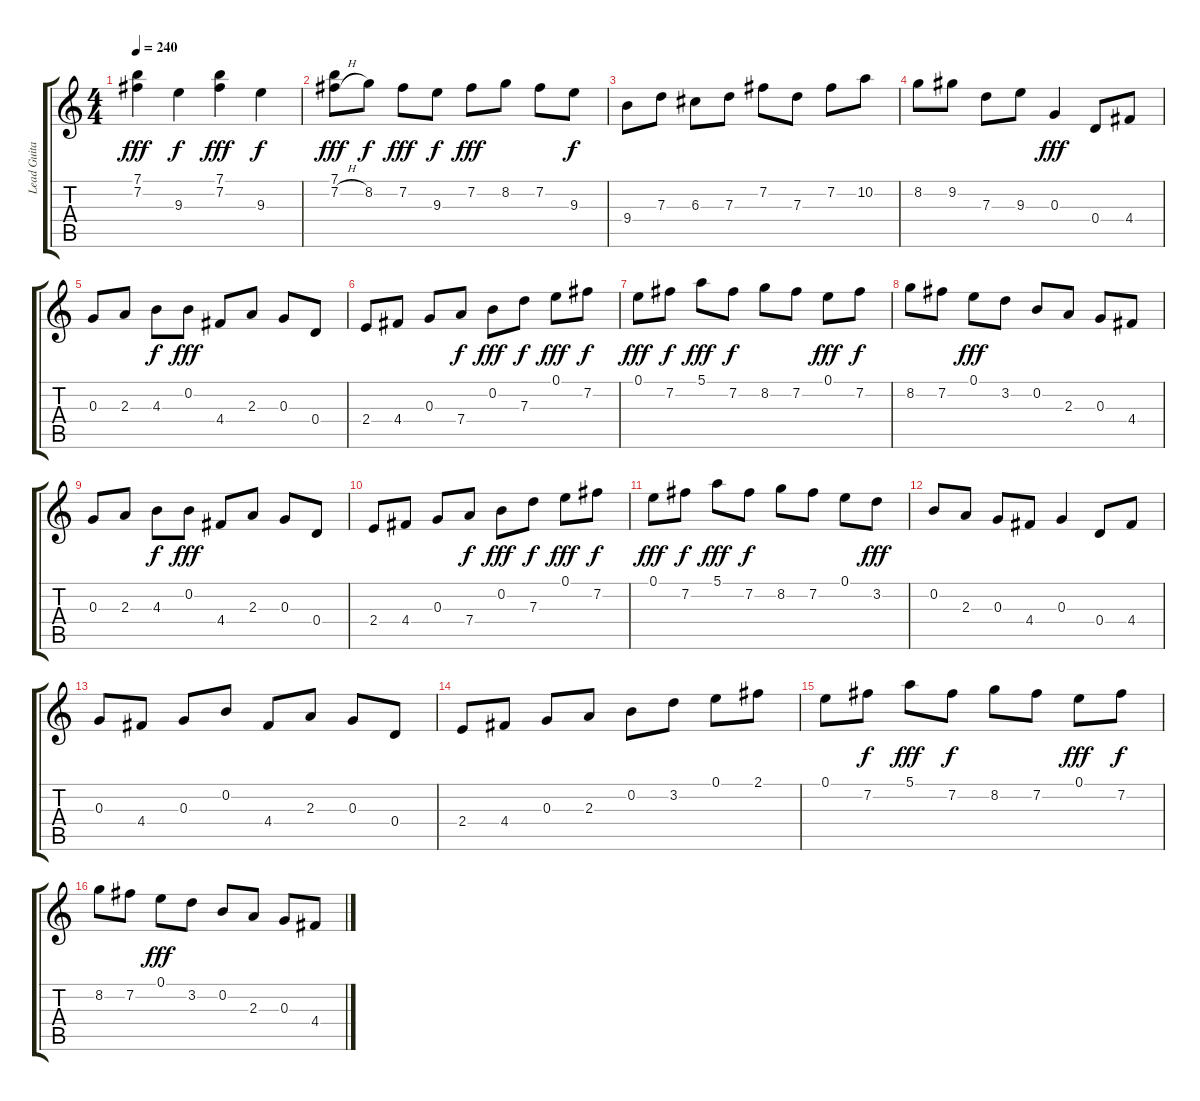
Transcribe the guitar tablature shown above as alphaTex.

\track ("Lead Guitar" "Lead Guita") {instrument acousticguitarsteel}
\staff {score tabs}
\tuning (E4 B3 G3 D3 A2 E2) {hide}
\ts (4 4)
\tempo 240
\clef g2
\ks c
(7.1 7.2).4{dy fff} 9.3.4{dy f} (7.1 7.2).4{dy fff} 9.3.4{dy f} |
(7.1 7.2{h}).8{dy fff} 8.2.8{dy f} 7.2.8{dy fff} 9.3.8{dy f} 7.2.8{dy fff} 8.2.8 7.2.8 9.3.8{dy f} |
9.4.8 7.3.8 6.3.8 7.3.8 7.2.8 7.3.8 7.2.8 10.2.8 |
8.2.8 9.2.8 7.3.8 9.3.8 0.3.4{dy fff} 0.4.8 4.4.8 |
0.3.8 2.3.8 4.3.8{dy f} 0.2.8{dy fff} 4.4.8 2.3.8 0.3.8 0.4.8 |
2.4.8 4.4.8 0.3.8 7.4.8{dy f} 0.2.8{dy fff} 7.3.8{dy f} 0.1.8{dy fff} 7.2.8{dy f} |
0.1.8{dy fff} 7.2.8{dy f} 5.1.8{dy fff} 7.2.8{dy f} 8.2.8 7.2.8 0.1.8{dy fff} 7.2.8{dy f} |
8.2.8 7.2.8 0.1.8{dy fff} 3.2.8 0.2.8 2.3.8 0.3.8 4.4.8 |
0.3.8 2.3.8 4.3.8{dy f} 0.2.8{dy fff} 4.4.8 2.3.8 0.3.8 0.4.8 |
2.4.8 4.4.8 0.3.8 7.4.8{dy f} 0.2.8{dy fff} 7.3.8{dy f} 0.1.8{dy fff} 7.2.8{dy f} |
0.1.8{dy fff} 7.2.8{dy f} 5.1.8{dy fff} 7.2.8{dy f} 8.2.8 7.2.8 0.1.8 3.2.8{dy fff} |
0.2.8 2.3.8 0.3.8 4.4.8 0.3.4 0.4.8 4.4.8 |
0.3.8 4.4.8 0.3.8 0.2.8 4.4.8 2.3.8 0.3.8 0.4.8 |
2.4.8 4.4.8 0.3.8 2.3.8 0.2.8 3.2.8 0.1.8 2.1.8 |
0.1.8 7.2.8{dy f} 5.1.8{dy fff} 7.2.8{dy f} 8.2.8 7.2.8 0.1.8{dy fff} 7.2.8{dy f} |
8.2.8 7.2.8 0.1.8{dy fff} 3.2.8 0.2.8 2.3.8 0.3.8 4.4.8
